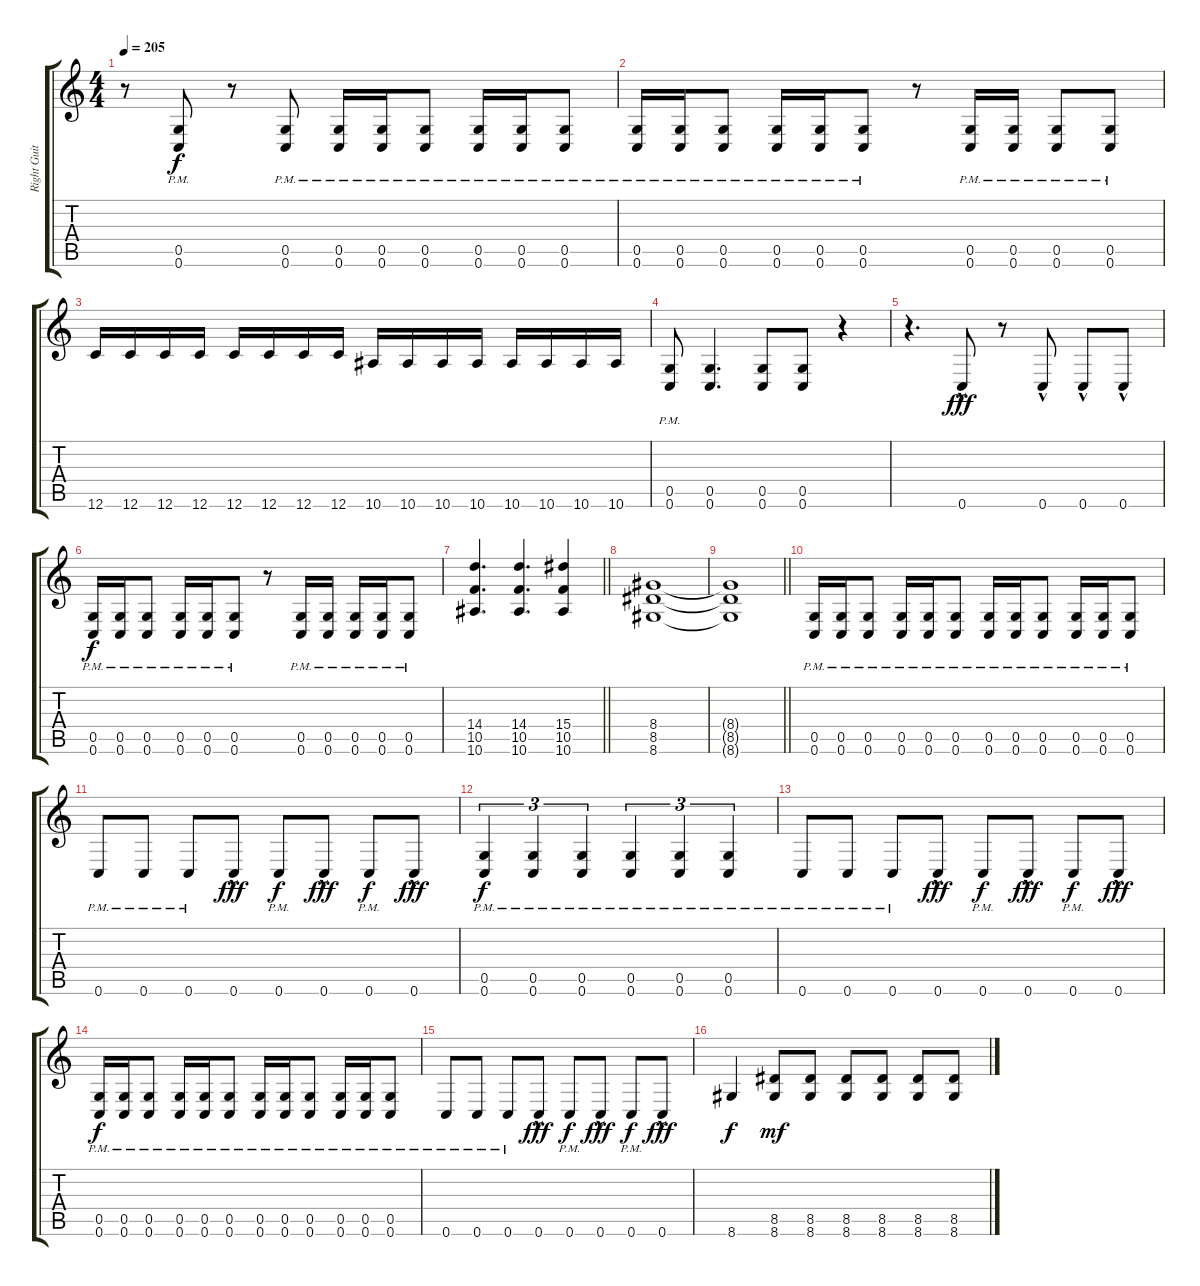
\track ("Right Guitar" "Right Guit") {instrument distortionguitar}
\staff {score tabs}
\tuning (D4 A3 F3 C3 G2 C2) {hide}
\ts (4 4)
\tempo 205
\clef g2
\ks c
r.8{dy f} (0.5{pm} 0.6{pm}).8 r.8 (0.5{pm} 0.6{pm}).8 (0.5{pm} 0.6{pm}).16 (0.5{pm} 0.6{pm}).16 (0.5{pm} 0.6{pm}).8 (0.5{pm} 0.6{pm}).16 (0.5{pm} 0.6{pm}).16 (0.5{pm} 0.6{pm}).8 |
(0.5{pm} 0.6{pm}).16 (0.5{pm} 0.6{pm}).16 (0.5{pm} 0.6{pm}).8 (0.5{pm} 0.6{pm}).16 (0.5{pm} 0.6{pm}).16 (0.5{pm} 0.6{pm}).8 r.8 (0.5{pm} 0.6{pm}).16 (0.5{pm} 0.6{pm}).16 (0.5{pm} 0.6{pm}).8 (0.5{pm} 0.6{pm}).8 |
12.6.16 12.6.16 12.6.16 12.6.16 12.6.16 12.6.16 12.6.16 12.6.16 10.6.16 10.6.16 10.6.16 10.6.16 10.6.16 10.6.16 10.6.16 10.6.16 |
(0.5{pm} 0.6{pm}).8 (0.5 0.6).4{d} (0.5 0.6).8 (0.5 0.6).8 r.4 |
r.4{d} 0.6{hac}.8{dy fff} r.8 0.6{hac}.8 0.6{hac}.8 0.6{hac}.8 |
(0.5{pm} 0.6{pm}).16{dy f} (0.5{pm} 0.6{pm}).16 (0.5{pm} 0.6{pm}).8 (0.5{pm} 0.6{pm}).16 (0.5{pm} 0.6{pm}).16 (0.5{pm} 0.6{pm}).8 r.8 (0.5{pm} 0.6{pm}).16 (0.5{pm} 0.6{pm}).16 (0.5{pm} 0.6{pm}).16 (0.5{pm} 0.6{pm}).16 (0.5{pm} 0.6{pm}).8 |
\barLineRight lightlight
(14.4 10.5 10.6).4{d} (14.4 10.5 10.6).4{d} (15.4 10.5 10.6).4 |
(8.4 8.5 8.6).1 |
\barLineRight lightlight
(8.4{t} 8.5{t} 8.6{t}).1 |
(0.5{pm} 0.6{pm}).16 (0.5{pm} 0.6{pm}).16 (0.5{pm} 0.6{pm}).8 (0.5{pm} 0.6{pm}).16 (0.5{pm} 0.6{pm}).16 (0.5{pm} 0.6{pm}).8 (0.5{pm} 0.6{pm}).16 (0.5{pm} 0.6{pm}).16 (0.5{pm} 0.6{pm}).8 (0.5{pm} 0.6{pm}).16 (0.5{pm} 0.6{pm}).16 (0.5{pm} 0.6{pm}).8 |
0.6{pm}.8 0.6{pm}.8 0.6{pm}.8 0.6{hac}.8{dy fff} 0.6{pm}.8{dy f} 0.6{hac}.8{dy fff} 0.6{pm}.8{dy f} 0.6{hac}.8{dy fff} |
(0.5{pm} 0.6{pm}).4{tu (3 2) dy f} (0.5{pm} 0.6{pm}).4{tu (3 2)} (0.5{pm} 0.6{pm}).4{tu (3 2)} (0.5{pm} 0.6{pm}).4{tu (3 2)} (0.5{pm} 0.6{pm}).4{tu (3 2)} (0.5{pm} 0.6{pm}).4{tu (3 2)} |
0.6{pm}.8 0.6{pm}.8 0.6{pm}.8 0.6{hac}.8{dy fff} 0.6{pm}.8{dy f} 0.6{hac}.8{dy fff} 0.6{pm}.8{dy f} 0.6{hac}.8{dy fff} |
(0.5{pm} 0.6{pm}).16{dy f} (0.5{pm} 0.6{pm}).16 (0.5{pm} 0.6{pm}).8 (0.5{pm} 0.6{pm}).16 (0.5{pm} 0.6{pm}).16 (0.5{pm} 0.6{pm}).8 (0.5{pm} 0.6{pm}).16 (0.5{pm} 0.6{pm}).16 (0.5{pm} 0.6{pm}).8 (0.5{pm} 0.6{pm}).16 (0.5{pm} 0.6{pm}).16 (0.5{pm} 0.6{pm}).8 |
0.6{pm}.8 0.6{pm}.8 0.6{pm}.8 0.6{hac}.8{dy fff} 0.6{pm}.8{dy f} 0.6{hac}.8{dy fff} 0.6{pm}.8{dy f} 0.6{hac}.8{dy fff} |
8.6.4{dy f} (8.5 8.6).8{dy mf} (8.5 8.6).8 (8.5 8.6).8 (8.5 8.6).8 (8.5 8.6).8 (8.5 8.6).8
